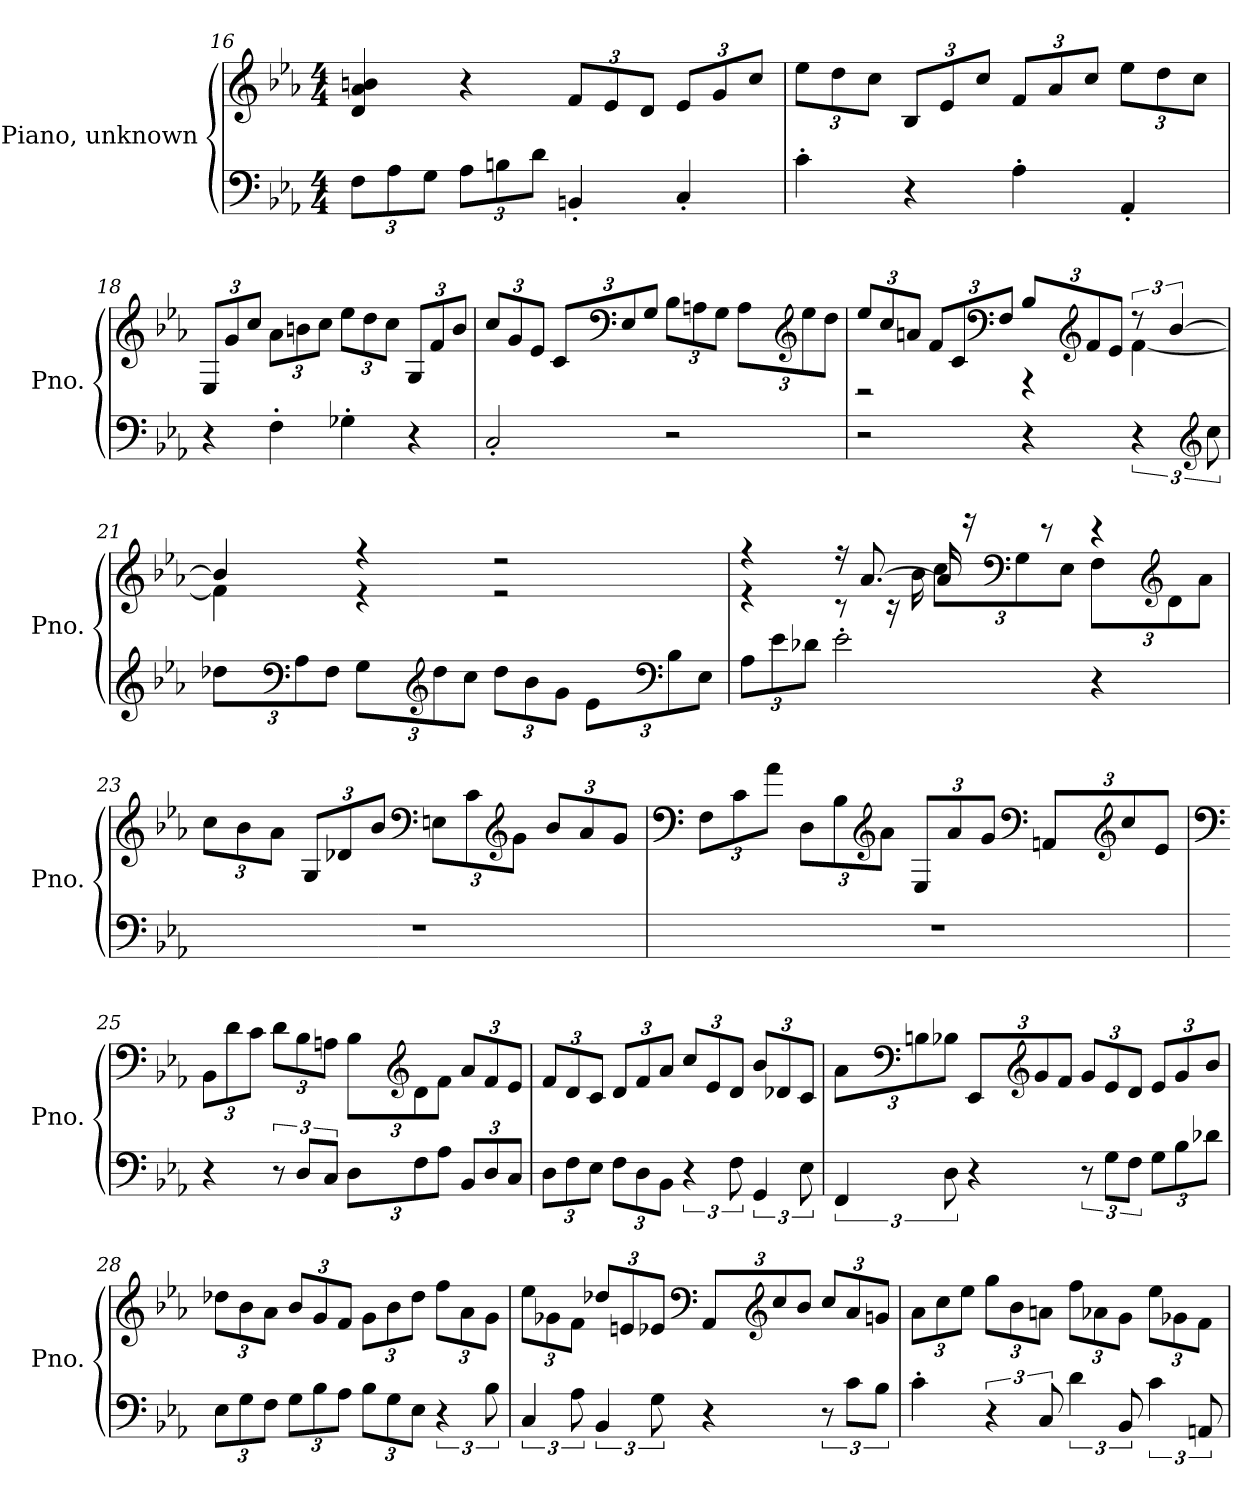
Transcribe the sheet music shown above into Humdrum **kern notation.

**kern	**kern
*part1	*part1
*staff2	*staff1
*I"Piano, unknown	*
*I'Pno.	*
!!LO:LB:g=z
*clefF4	*clefG2
*k[b-e-a-]	*k[b-e-a-]
*M4/4	*M4/4
*Xbrackettup	*
=16	=16
12F\L	4d/ 4a-/ 4bn/
12A-\	.
12G\J	.
12A-\L	4r
12Bn\	.
12d\J	.
*	*Xbrackettup
4BBn'/	12f/L
.	12e-/
.	12d/J
4C'/	12e-/L
.	12g/
.	12cc/J
=17	=17
4c'\	12ee-\L
.	12dd\
.	12cc\J
4r	12B-/L
.	12e-/
.	12cc/J
4A-'\	12f/L
.	12a-/
.	12cc/J
4AA-'/	12ee-\L
.	12dd\
.	12cc\J
=18	=18
4r	12E-/L
.	12g/
.	12cc/J
4F'\	12a-\L
.	12bn\
.	12cc\J
4G-X'\	12ee-\L
.	12dd\
.	12cc\J
4r	12G/L
.	12f/
.	12b/J
!!LO:LB:g=z
=19	=19
2C'/	12cc/L
.	12g/
.	12e-/J
.	12c/L
*	*clefF4
.	12E-/
.	12G/J
2r	12B-\L
.	12An\
.	12G\J
.	12A\L
*	*clefG2
.	12ee-\
.	12dd\J
=20	=20
*	*^
2r	12ee-/L	2r
.	12cc/	.
.	12an/J	.
.	12f/L	.
.	12c/	.
*	*clefF4	*
.	12F/J	.
4r	12B-/L	4r
*	*clefG2	*
.	12f/	.
.	12e-/J	.
*brackettup	*brackettup	*
6r	12r	[4f\
.	[6b-/	.
*clefG2	*	*
12cc\	.	.
!!LO:LB:g=z	!!
=21	=21	=21
*Xbrackettup	*	*
12dd-X\L	4b-/]	4f\]
*clefF4	*	*
12A-\	.	.
12F\J	.	.
12G\L	4r	4r
*clefG2	*	*
12dd-\	.	.
12cc\J	.	.
12dd-\L	2r	2r
12b-\	.	.
12g\J	.	.
12e-\L	.	.
*clefF4	*	*
12B-\	.	.
12E-\J	.	.
=22	=22	=22
12A-\L	4r	4r
12e-\	.	.
12d-X\J	.	.
2e-'\	16r	8r
.	[8.a-/	.
.	.	16r
.	.	16b-\
*	*	*Xbrackettup
.	16a-/]	12cc\L
.	16r	.
*	*clefF4	*
.	.	12G\
.	8r	.
.	.	12E-\J
4r	4r	12F\L
*	*clefG2	*
.	.	12d\
.	.	12a-\J
*	*v	*v
!!LO:LB:g=z
=23	=23
1r	12cc\L
.	12b-\
.	12a-\J
.	12G/L
.	12d-X/
.	12b-/J
*	*clefF4
.	12En\L
.	12c\
*	*clefG2
.	12g\J
.	12b-/L
.	12a-/
.	12g/J
=24	=24
*	*clefF4
1r	12F\L
.	12c\
.	12a-\J
.	12D\L
.	12B-\
*	*clefG2
.	12a-\J
.	12E-/L
.	12a-/
.	12g/J
*	*clefF4
.	12AAn/L
*	*clefG2
.	12cc/
.	12e-/J
!!LO:LB:g=z
=25	=25
*	*clefF4
4r	12BB-\L
.	12d\
.	12c\J
*brackettup	*
12r	12d\L
12D/L	12B-\
12C/J	12An\J
*Xbrackettup	*
12D\L	12B-\L
*	*clefG2
12F\	12d\
12A-\J	12f\J
12BB-/L	12a-/L
12D/	12f/
12C/J	12e-/J
=26	=26
12D\L	12f/L
12F\	12d/
12E-\J	12c/J
12F\L	12d/L
12D\	12f/
12BB-\J	12a-/J
*brackettup	*
6r	12cc/L
.	12e-/
12F\	12d/J
6GG/	12b-/L
.	12d-X/
12E-\	12c/J
!!LO:PB:g=z
=27	=27
6FF/	12a-\L
*	*clefF4
.	12Bn\
12D\	12B-X\J
4r	12EE-/L
*	*clefG2
.	12g/
.	12f/J
12r	12g/L
12G\L	12e-/
12F\J	12d/J
*Xbrackettup	*
12G\L	12e-/L
12B-\	12g/
12d-X\J	12b-/J
=28	=28
12E-\L	12dd-X\L
12G\	12b-\
12F\J	12a-\J
12G\L	12b-/L
12B-\	12g/
12A-\J	12f/J
12B-\L	12g\L
12G\	12b-\
12E-\J	12dd-\J
*brackettup	*
6r	12ff\L
.	12a-\
12B-\	12g\J
!!LO:LB:g=z
=29	=29
6C/	12ee-\L
.	12g-X\
12A-\	12f\J
6BB-/	12dd-X/L
.	12en/
12G\	12e-X/J
*	*clefF4
4r	12AA-/L
*	*clefG2
.	12cc/
.	12b-/J
12r	12cc/L
12c\L	12a-/
12B-\J	12gn/J
=30	=30
4c'\	12a-\L
.	12cc\
.	12ee-\J
6r	12gg\L
.	12b-\
12C/	12an\J
6d\	12ff\L
.	12a-X\
12BB-/	12g\J
6c\	12ee-\L
.	12g-X\
12AAn/	12f\J
=	=
*-	*-
